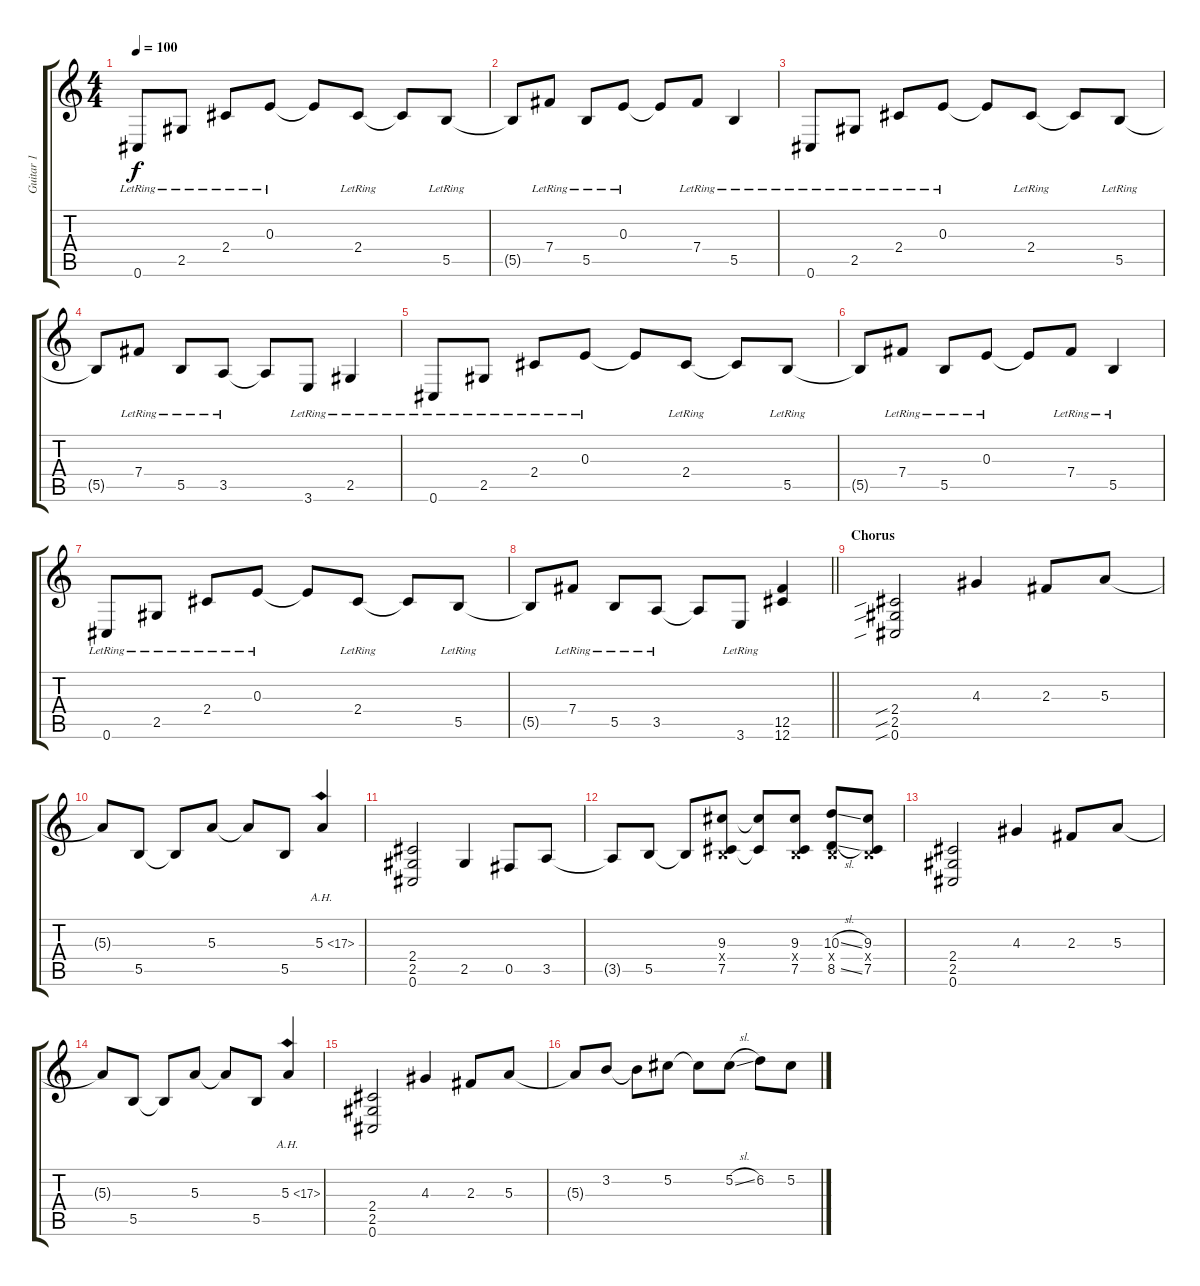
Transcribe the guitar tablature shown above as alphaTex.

\track ("Guitar 1" "Guitar 1") {instrument distortionguitar}
\staff {score tabs}
\tuning (Db4 Ab3 E3 B2 Gb2 Db2) {hide}
\ts (4 4)
\tempo 100
\clef g2
\ks c
0.6{lr}.8{dy f} 2.5{lr}.8 2.4{lr}.8 0.3{lr}.8 0.3{t}.8 2.4{lr}.8 2.4{t}.8 5.5{lr}.8 |
5.5{t}.8 7.4{lr}.8 5.5{lr}.8 0.3{lr}.8 0.3{t}.8 7.4{lr}.8 5.5{lr}.4 |
0.6{lr}.8 2.5{lr}.8 2.4{lr}.8 0.3{lr}.8 0.3{t}.8 2.4{lr}.8 2.4{t}.8 5.5{lr}.8 |
5.5{t}.8 7.4{lr}.8 5.5{lr}.8 3.5{lr}.8 3.5{t}.8 3.6{lr}.8 2.5{lr}.4 |
0.6{lr}.8 2.5{lr}.8 2.4{lr}.8 0.3{lr}.8 0.3{t}.8 2.4{lr}.8 2.4{t}.8 5.5{lr}.8 |
5.5{t}.8 7.4{lr}.8 5.5{lr}.8 0.3{lr}.8 0.3{t}.8 7.4{lr}.8 5.5{lr}.4 |
0.6{lr}.8 2.5{lr}.8 2.4{lr}.8 0.3{lr}.8 0.3{t}.8 2.4{lr}.8 2.4{t}.8 5.5{lr}.8 |
\barLineRight lightlight
5.5{t}.8 7.4{lr}.8 5.5{lr}.8 3.5{lr}.8 3.5{t}.8 3.6{lr}.8 (12.5 12.6).4{instrument distortionguitar} |
\section ("" "Chorus")
(2.4{sib} 2.5{sib} 0.6{sib}).2 4.3.4 2.3.8 5.3.8 |
5.3{t}.8 5.5.8 5.5{t}.8 5.3.8 5.3{t}.8 5.5.8 5.3{ah 12}.4 |
(2.4 2.5 0.6).2 2.5.4 0.5.8 3.5.8 |
3.5{t}.8 5.5.8 5.5{t}.8 (9.3 0.4{x} 7.5).8 (9.3{t} 7.5{t}).8 (9.3 0.4{x} 7.5).8 (10.3{sl} 0.4{x} 8.5{sl}).8 (9.3 0.4{x} 7.5).8 |
(2.4 2.5 0.6).2 4.3.4 2.3.8 5.3.8 |
5.3{t}.8 5.5.8 5.5{t}.8 5.3.8 5.3{t}.8 5.5.8 5.3{ah 12}.4 |
(2.4 2.5 0.6).2 4.3.4 2.3.8 5.3.8 |
5.3{t}.8 3.2.8 3.2{t}.8 5.2.8 5.2{t}.8 5.2{sl}.8 6.2.8 5.2.8
